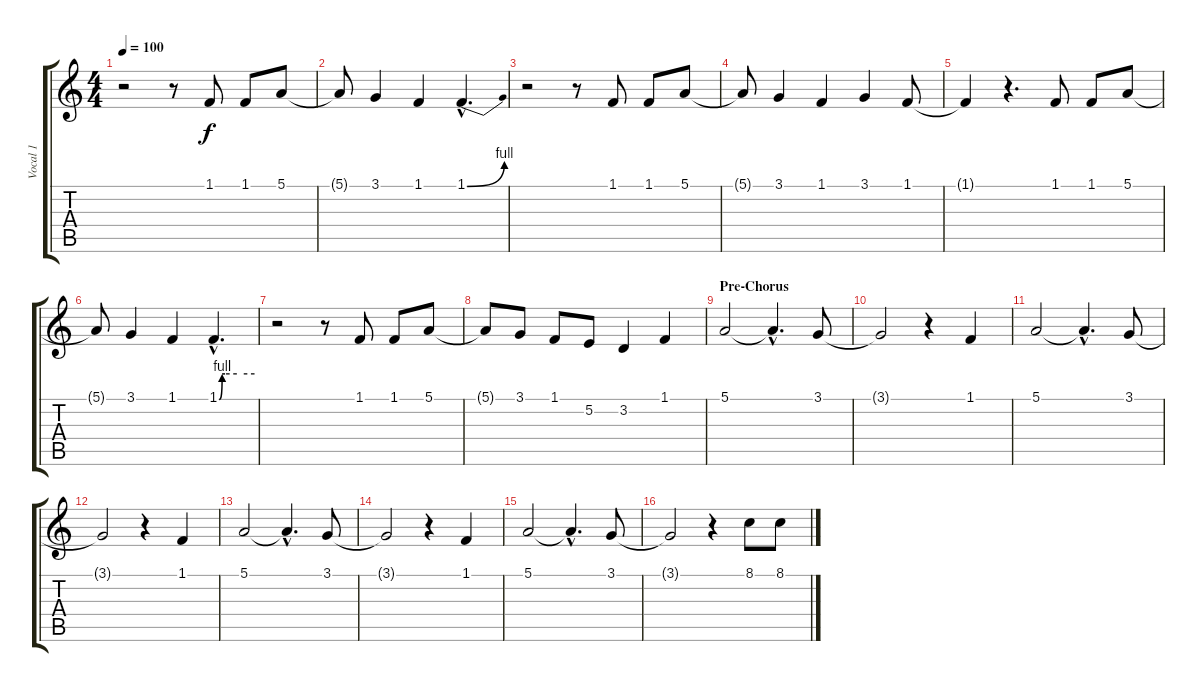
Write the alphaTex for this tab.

\track ("Vocal 1" "Vocal 1") {instrument pad1newage}
\staff {score tabs}
\tuning (E4 B3 G3 D3 A2 E2) {hide}
\ts (4 4)
\tempo 100
\clef g2
\ks c
r.2{dy f} r.8 1.1.8 1.1.8 5.1.8 |
5.1{t}.8 3.1.4 1.1.4 1.1{be (bend 0 0 60 4) hac}.4{d} |
r.2 r.8 1.1.8 1.1.8 5.1.8 |
5.1{t}.8 3.1.4 1.1.4 3.1.4 1.1.8 |
1.1{t}.4 r.4{d} 1.1.8 1.1.8 5.1.8 |
5.1{t}.8 3.1.4 1.1.4 1.1{be (custom 0 0 5 4 10 4 30 4 60 4) hac}.4{d} |
r.2 r.8 1.1.8 1.1.8 5.1.8 |
5.1{t}.8 3.1.8 1.1.8 5.2.8 3.2.4 1.1.4 |
\section ("" "Pre-Chorus")
5.1.2 5.1{hac t}.4{d} 3.1.8 |
3.1{t}.2 r.4 1.1.4 |
5.1.2 5.1{hac t}.4{d} 3.1.8 |
3.1{t}.2 r.4 1.1.4 |
5.1.2 5.1{hac t}.4{d} 3.1.8 |
3.1{t}.2 r.4 1.1.4 |
5.1.2 5.1{hac t}.4{d} 3.1.8 |
3.1{t}.2 r.4 8.1.8 8.1.8
